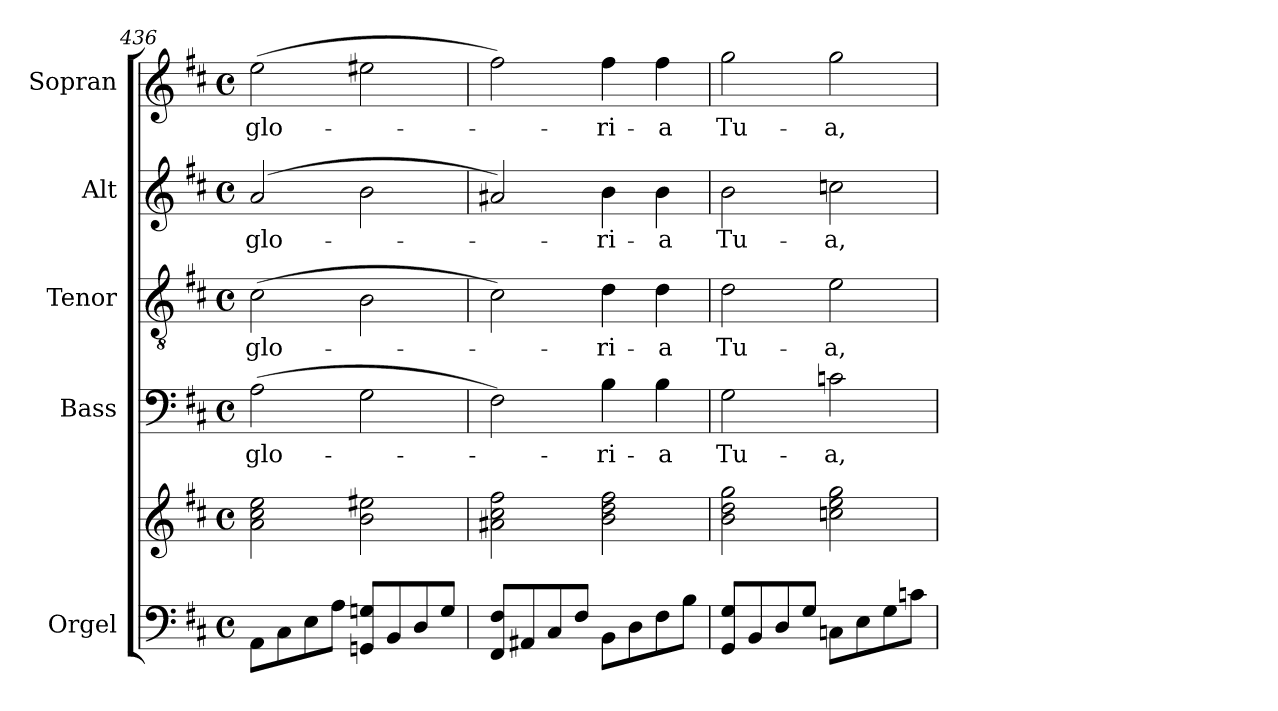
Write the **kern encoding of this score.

**kern	**kern	**kern	**text	**kern	**text	**kern	**text	**kern	**text
*part5	*part5	*part4	*part4	*part3	*part3	*part2	*part2	*part1	*part1
*staff6	*staff5	*staff4	*staff4	*staff3	*staff3	*staff2	*staff2	*staff1	*staff1
*I"Orgel	*	*I"Bass	*	*I"Tenor	*	*I"Alt	*	*I"Sopran	*
*I'Org.	*	*I'B.	*	*I'T.	*	*I'A.	*	*I'S.	*
*clefF4	*clefG2	*clefF4	*	*clefGv2	*	*clefG2	*	*clefG2	*
*k[f#c#]	*k[f#c#]	*k[f#c#]	*	*k[f#c#]	*	*k[f#c#]	*	*k[f#c#]	*
*D:	*D:	*D:	*	*D:	*	*D:	*	*D:	*
*M4/4	*M4/4	*M4/4	*	*M4/4	*	*M4/4	*	*M4/4	*
*met(c)	*met(c)	*met(c)	*	*met(c)	*	*met(c)	*	*met(c)	*
=436	=436	=436	=436	=436	=436	=436	=436	=436	=436
!	!	!	!LO:LY:b	!	!LO:LY:b	!	!LO:LY:b	!	!LO:LY:b
8AA\L	2a\ 2cc#\ 2ee\	(>2A\	glo-	(>2c#\	glo-	(2a/	glo-	(>2ee\	glo-
8C#\	.	.	.	.	.	.	.	.	.
8E\	.	.	.	.	.	.	.	.	.
8A\J	.	.	.	.	.	.	.	.	.
8GGn/ 8Gn/L	2b\ 2ee#X\	2G\	.	2B\	.	2b\	.	2ee#X\	.
8BB/	.	.	.	.	.	.	.	.	.
8D/	.	.	.	.	.	.	.	.	.
8G/J	.	.	.	.	.	.	.	.	.
=437	=437	=437	=437	=437	=437	=437	=437	=437	=437
8FF#/ 8F#/L	2a#X\ 2cc#\ 2ff#\	2F#\)	.	2c#\)	.	2a#X/)	.	2ff#\)	.
8AA#X/	.	.	.	.	.	.	.	.	.
8C#/	.	.	.	.	.	.	.	.	.
8F#/J	.	.	.	.	.	.	.	.	.
!	!	!	!LO:LY:b	!	!LO:LY:b	!	!LO:LY:b	!	!LO:LY:b
8BB\L	2b\ 2dd\ 2ff#\	4B\	-ri-	4d\	-ri-	4b\	-ri-	4ff#\	-ri-
8D\	.	.	.	.	.	.	.	.	.
!	!	!	!LO:LY:b	!	!LO:LY:b	!	!LO:LY:b	!	!LO:LY:b
8F#\	.	4B\	-a	4d\	-a	4b\	-a	4ff#\	-a
8B\J	.	.	.	.	.	.	.	.	.
=438	=438	=438	=438	=438	=438	=438	=438	=438	=438
!	!	!	!LO:LY:b	!	!LO:LY:b	!	!LO:LY:b	!	!LO:LY:b
8GG/ 8G/L	2b\ 2dd\ 2gg\	2G\	Tu-	2d\	Tu-	2b\	Tu-	2gg\	Tu-
8BB/	.	.	.	.	.	.	.	.	.
8D/	.	.	.	.	.	.	.	.	.
8G/J	.	.	.	.	.	.	.	.	.
!	!	!	!LO:LY:b	!	!LO:LY:b	!	!LO:LY:b	!	!LO:LY:b
8Cn\L	2ccn\ 2ee\ 2gg\	2cn\	-a,	2e\	-a,	2ccn\	-a,	2gg\	-a,
8E\	.	.	.	.	.	.	.	.	.
8G\	.	.	.	.	.	.	.	.	.
8cn\J	.	.	.	.	.	.	.	.	.
=	=	=	=	=	=	=	=	=	=
*-	*-	*-	*-	*-	*-	*-	*-	*-	*-
